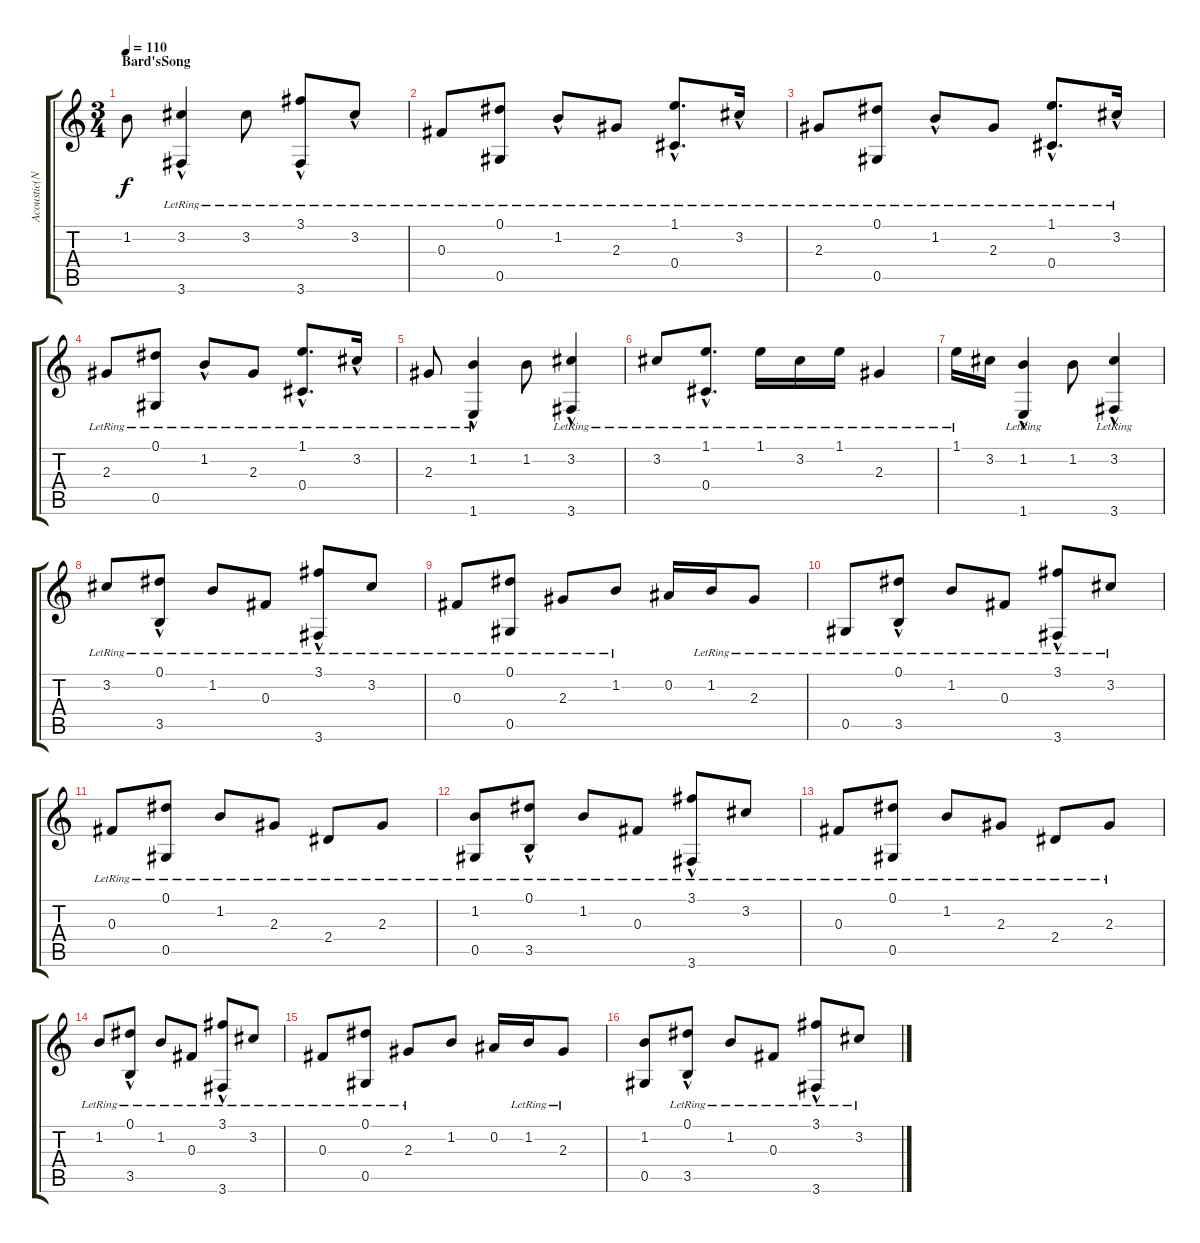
\track ("Acoustic(Neylon)" "Acoustic(N") {instrument acousticguitarnylon}
\staff {score tabs}
\tuning (Eb4 Bb3 Gb3 Db3 Ab2 Eb2) {hide}
\ts (3 4)
\section ("" "Bard'sSong")
\tempo 110
\clef g2
\ks c
1.2.8{dy f volume 16} (3.2 3.6{hac lr}).4 3.2{lr}.8 (3.1{lr} 3.6{hac lr}).8 3.2{hac lr}.8 |
0.3{lr}.8 (0.1{lr} 0.5{lr}).8 1.2{hac lr}.8 2.3{lr}.8 (1.1{hac lr} 0.4{lr}).8{d} 3.2{hac lr}.16 |
2.3{lr}.8 (0.1{lr} 0.5{lr}).8 1.2{hac lr}.8 2.3{lr}.8 (1.1{hac lr} 0.4{lr}).8{d} 3.2{hac lr}.16 |
2.3{lr}.8 (0.1{lr} 0.5{lr}).8 1.2{hac lr}.8 2.3{lr}.8 (1.1{hac lr} 0.4{lr}).8{d} 3.2{hac lr}.16 |
2.3{lr}.8 (1.2 1.6{hac lr}).4 1.2.8 (3.2{lr} 3.6{hac lr}).4 |
3.2{lr}.8 (1.1{hac} 0.4{lr}).8{d} 1.1{lr}.16 3.2{lr}.16 1.1{lr}.16 2.3{lr}.4 |
1.1{lr}.16 3.2.16 (1.2{lr} 1.6{hac lr}).4 1.2.8 (3.2{lr} 3.6{hac lr}).4 |
3.2{lr}.8 (0.1{lr} 3.5{hac lr}).8 1.2{lr}.8 0.3{lr}.8 (3.1{lr} 3.6{hac lr}).8 3.2{lr}.8 |
0.3{lr}.8 (0.1{lr} 0.5{lr}).8 2.3{lr}.8 1.2{lr}.8 0.2.16 1.2{lr}.16 2.3{lr}.8 |
0.5{lr}.8 (0.1{lr} 3.5{hac lr}).8 1.2{lr}.8 0.3{lr}.8 (3.1{lr} 3.6{hac lr}).8 3.2{lr}.8 |
0.3{lr}.8 (0.1{lr} 0.5{lr}).8 1.2{lr}.8 2.3{lr}.8 2.4{lr}.8 2.3{lr}.8 |
(1.2{lr} 0.5{lr}).8 (0.1{lr} 3.5{hac lr}).8 1.2{lr}.8 0.3{lr}.8 (3.1{lr} 3.6{hac lr}).8 3.2{lr}.8 |
0.3{lr}.8 (0.1{lr} 0.5{lr}).8 1.2{lr}.8 2.3{lr}.8 2.4{lr}.8 2.3{lr}.8 |
1.2{lr}.8 (0.1{lr} 3.5{hac lr}).8 1.2{lr}.8 0.3{lr}.8 (3.1{lr} 3.6{hac lr}).8 3.2{lr}.8 |
0.3{lr}.8 (0.1{lr} 0.5{lr}).8 2.3{lr}.8 1.2.8 0.2.16 1.2{lr}.16 2.3{lr}.8 |
(1.2 0.5).8 (0.1{lr} 3.5{hac lr}).8 1.2{lr}.8 0.3{lr}.8 (3.1{lr} 3.6{hac lr}).8 3.2{lr}.8
